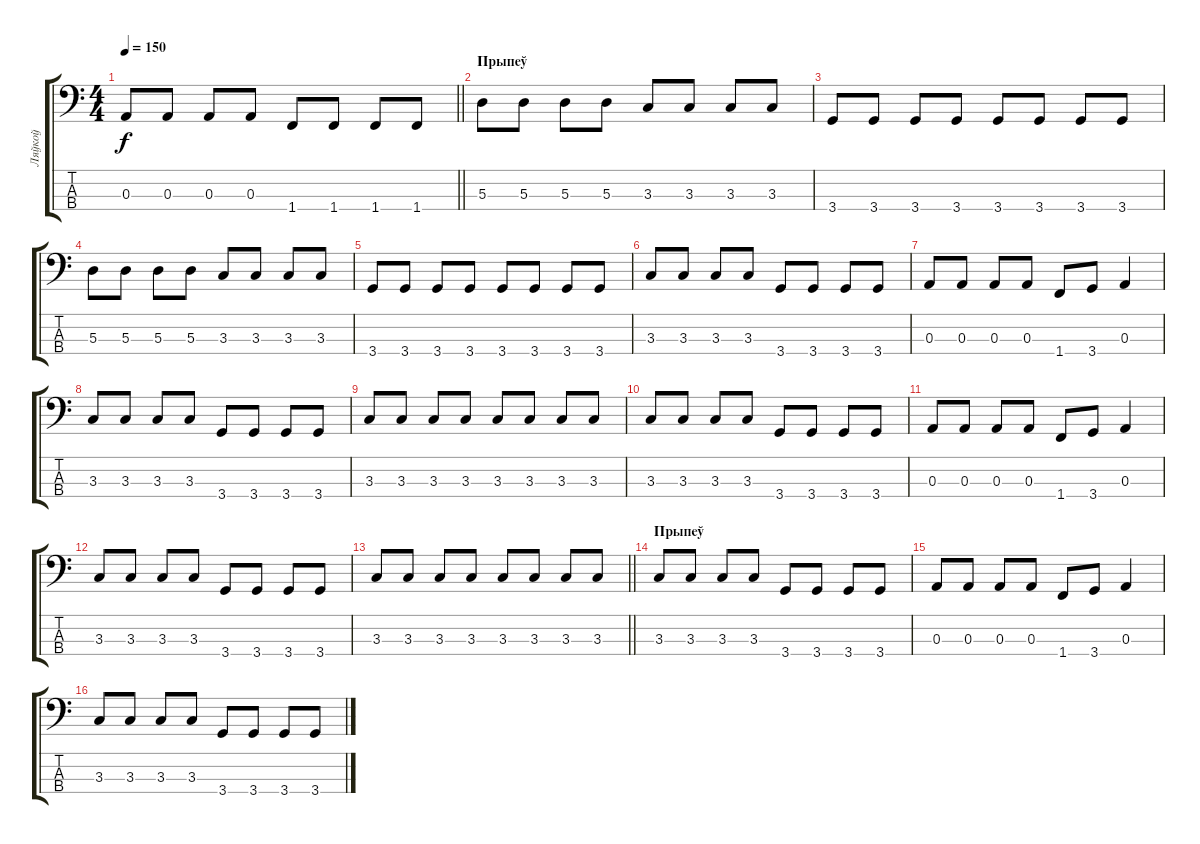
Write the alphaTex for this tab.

\track ("Ляўкоў" "Ляўкоў") {instrument electricbassfinger}
\staff {score tabs}
\tuning (G2 D2 A1 E1) {hide}
\ts (4 4)
\tempo 150
\clef f4
\barLineRight lightlight
\ks c
0.3.8{dy f} 0.3.8 0.3.8 0.3.8 1.4.8 1.4.8 1.4.8 1.4.8 |
\section ("" "Прыпеў")
5.3.8 5.3.8 5.3.8 5.3.8 3.3.8 3.3.8 3.3.8 3.3.8 |
3.4.8 3.4.8 3.4.8 3.4.8 3.4.8 3.4.8 3.4.8 3.4.8 |
5.3.8 5.3.8 5.3.8 5.3.8 3.3.8 3.3.8 3.3.8 3.3.8 |
3.4.8 3.4.8 3.4.8 3.4.8 3.4.8 3.4.8 3.4.8 3.4.8 |
3.3.8 3.3.8 3.3.8 3.3.8 3.4.8 3.4.8 3.4.8 3.4.8 |
0.3.8 0.3.8 0.3.8 0.3.8 1.4.8 3.4.8 0.3.4 |
3.3.8 3.3.8 3.3.8 3.3.8 3.4.8 3.4.8 3.4.8 3.4.8 |
3.3.8 3.3.8 3.3.8 3.3.8 3.3.8 3.3.8 3.3.8 3.3.8 |
3.3.8 3.3.8 3.3.8 3.3.8 3.4.8 3.4.8 3.4.8 3.4.8 |
0.3.8 0.3.8 0.3.8 0.3.8 1.4.8 3.4.8 0.3.4 |
3.3.8 3.3.8 3.3.8 3.3.8 3.4.8 3.4.8 3.4.8 3.4.8 |
\barLineRight lightlight
3.3.8 3.3.8 3.3.8 3.3.8 3.3.8 3.3.8 3.3.8 3.3.8 |
\section ("" "Прыпеў")
3.3.8 3.3.8 3.3.8 3.3.8 3.4.8 3.4.8 3.4.8 3.4.8 |
0.3.8 0.3.8 0.3.8 0.3.8 1.4.8 3.4.8 0.3.4 |
3.3.8 3.3.8 3.3.8 3.3.8 3.4.8 3.4.8 3.4.8 3.4.8
